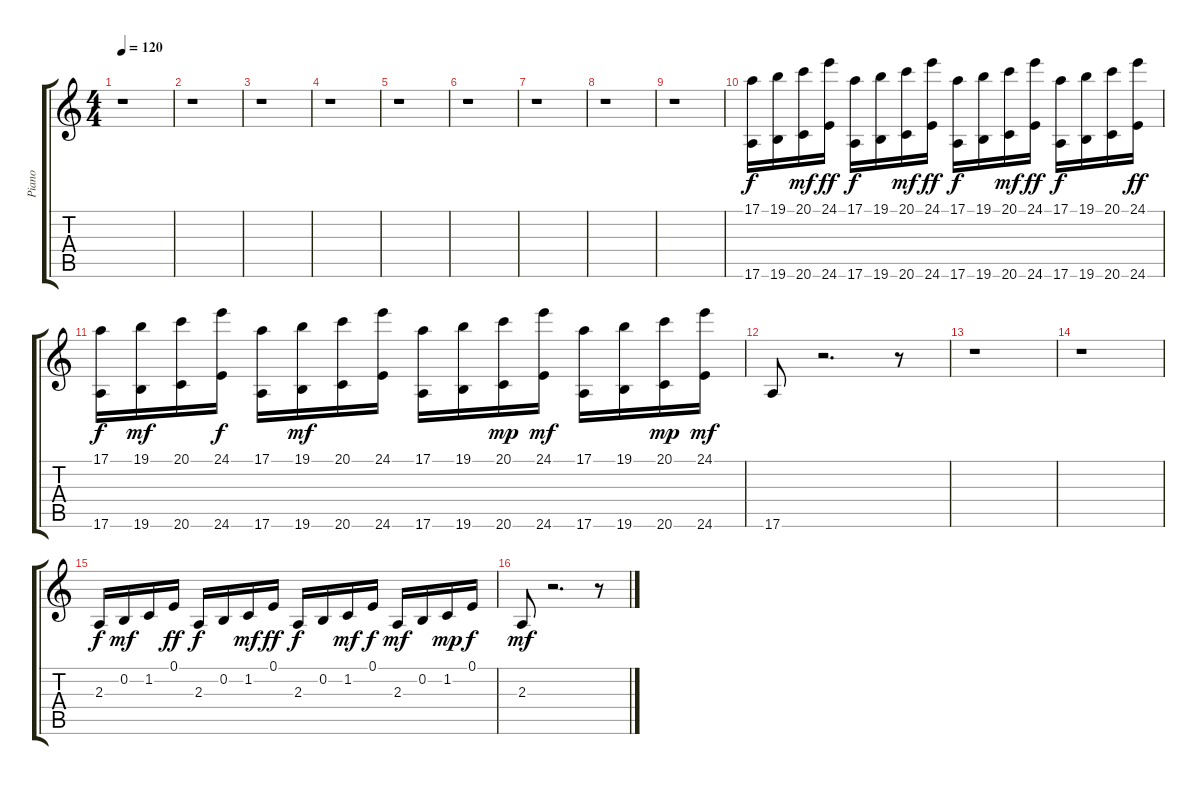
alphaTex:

\track ("Piano" "Piano") {instrument brightacousticpiano}
\staff {score tabs}
\tuning (E4 B3 G3 D3 A2 E2) {hide}
\ts (4 4)
\tempo 120
\clef g2
\ks c
r.1{dy mf} |
r.1 |
r.1 |
r.1 |
r.1 |
r.1 |
r.1 |
r.1 |
r.1 |
(17.1 17.6).16{dy f} (19.1 19.6).16 (20.1 20.6).16{dy mf} (24.1 24.6).16{dy ff} (17.1 17.6).16{dy f} (19.1 19.6).16 (20.1 20.6).16{dy mf} (24.1 24.6).16{dy ff} (17.1 17.6).16{dy f} (19.1 19.6).16 (20.1 20.6).16{dy mf} (24.1 24.6).16{dy ff} (17.1 17.6).16{dy f} (19.1 19.6).16 (20.1 20.6).16 (24.1 24.6).16{dy ff} |
(17.1 17.6).16{dy f} (19.1 19.6).16{dy mf} (20.1 20.6).16 (24.1 24.6).16{dy f} (17.1 17.6).16 (19.1 19.6).16{dy mf} (20.1 20.6).16 (24.1 24.6).16 (17.1 17.6).16 (19.1 19.6).16 (20.1 20.6).16{dy mp} (24.1 24.6).16{dy mf} (17.1 17.6).16 (19.1 19.6).16 (20.1 20.6).16{dy mp} (24.1 24.6).16{dy mf} |
17.6.8 r.2{d} r.8 |
r.1 |
r.1 |
2.3.16{dy f} 0.2.16{dy mf} 1.2.16 0.1.16{dy ff} 2.3.16{dy f} 0.2.16 1.2.16{dy mf} 0.1.16{dy ff} 2.3.16{dy f} 0.2.16 1.2.16{dy mf} 0.1.16{dy f} 2.3.16{dy mf} 0.2.16 1.2.16{dy mp} 0.1.16{dy f} |
2.3.8{dy mf} r.2{d} r.8
